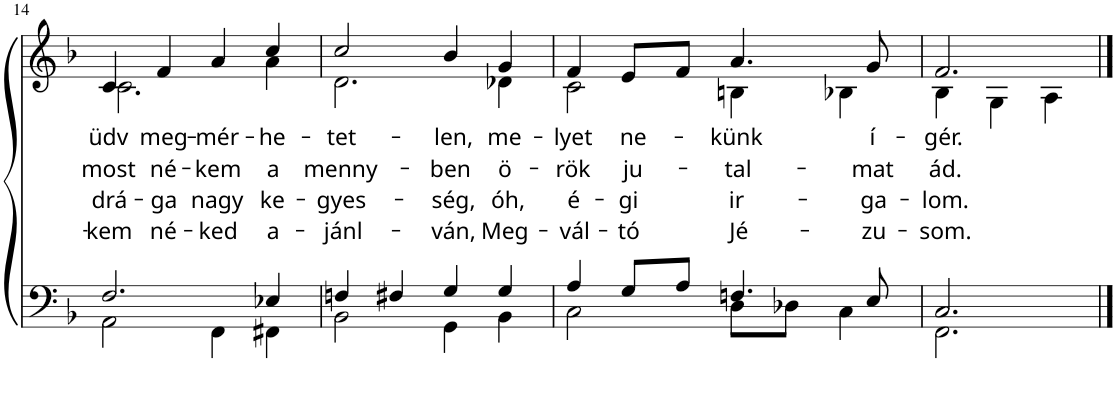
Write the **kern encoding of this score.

**kern	**kern	**text	**text	**text	**text
*part1	*part1	*part1	*part1	*part1	*part1
*staff2	*staff1	*staff1	*staff1	*staff1	*staff1
*I"P1	*	*	*	*	*
!!LO:PB:g=z
*clefF4	*clefG2	*	*	*	*
*k[b-]	*k[b-]	*	*	*	*
*M4/4	*M4/4	*	*	*	*
=14	=14	=14	=14	=14	=14
*^	*	*	*	*	*
!	!	!	!LO:LY:b	!LO:LY:b	!LO:LY:b	!LO:LY:b
*	*	*^	*	*	*	*
2.F/	2AA\	4c/	2.c\	üdv	most	drá-	-kem
!	!	!	!	!LO:LY:b	!LO:LY:b	!LO:LY:b	!LO:LY:b
.	.	4f/	.	meg-	né-	-ga	né-
!	!	!	!	!LO:LY:b	!LO:LY:b	!LO:LY:b	!LO:LY:b
.	4FF\	4a/	.	-mér-	-kem	nagy	-ked
!	!	!	!	!LO:LY:b	!LO:LY:b	!LO:LY:b	!LO:LY:b
4E-X/	4FF#X\	4cc/	4a\	-he-	a	ke-	a-
=15	=15	=15	=15	=15	=15	=15	=15
!	!	!	!	!LO:LY:b	!LO:LY:b	!LO:LY:b	!LO:LY:b
4Fn/	2BB-\	2cc/	2.d\	-tet-	menny-	-gyes-	-jánl-
4F#X/	.	.	.	.	.	.	.
!	!	!	!	!LO:LY:b	!LO:LY:b	!LO:LY:b	!LO:LY:b
4G/	4GG\	4b-/	.	-len,	-ben	-ség,	-ván,
!	!	!	!	!LO:LY:b	!LO:LY:b	!LO:LY:b	!LO:LY:b
4G/	4BB-\	4g/	4d-X\	me-	ö-	óh,	Meg-
=16	=16	=16	=16	=16	=16	=16	=16
!	!	!	!	!LO:LY:b	!LO:LY:b	!LO:LY:b	!LO:LY:b
4A/	2C\	4f/	2c\	-lyet	-rök	é-	-vál-
!	!	!	!	!LO:LY:b	!LO:LY:b	!LO:LY:b	!LO:LY:b
8G/L	.	8e/L	.	ne-	ju-	-gi	-tó
8A/J	.	8f/J	.	.	.	.	.
!	!	!	!	!LO:LY:b	!LO:LY:b	!LO:LY:b	!LO:LY:b
4.Fn/	8D\L	4.a/	4Bn\	-künk	-tal-	ir-	Jé-
.	8D-X\J	.	.	.	.	.	.
.	4C\	.	4B-X\	.	.	.	.
!	!	!	!	!LO:LY:b	!LO:LY:b	!LO:LY:b	!LO:LY:b
8E/	.	8g/	.	í-	-mat	-ga-	-zu-
=17	=17	=17	=17	=17	=17	=17	=17
!	!	!	!	!LO:LY:b	!LO:LY:b	!LO:LY:b	!LO:LY:b
2.C/	2.FF\	2.f/	4B-\	-gér.	ád.	-lom.	-som.
.	.	.	4G\	.	.	.	.
.	.	.	4A\	.	.	.	.
*v	*v	*	*	*	*	*	*
*	*v	*v	*	*	*	*
==	==	==	==	==	==
*-	*-	*-	*-	*-	*-
